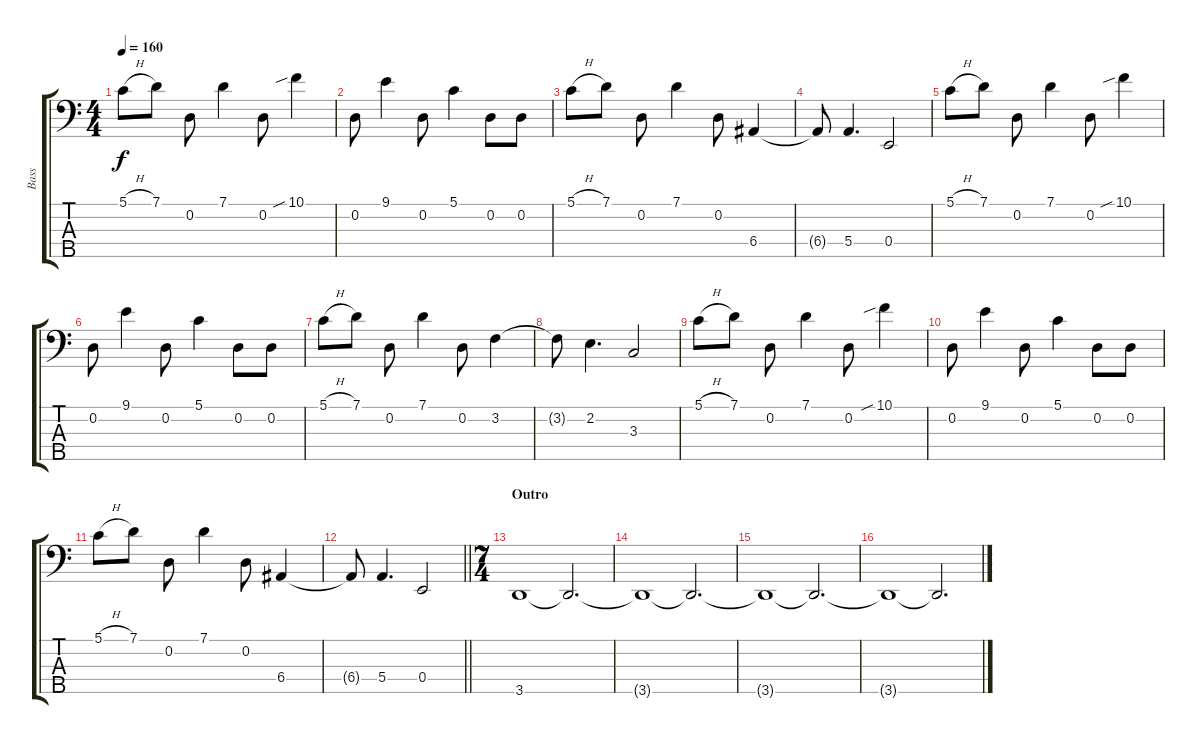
\track ("Bass" "Bass") {instrument electricbassfinger}
\staff {score tabs}
\tuning (G2 D2 A1 E1 B0) {hide}
\ts (4 4)
\tempo 160
\clef f4
\ks c
5.1{h}.8{dy f} 7.1.8 0.2.8 7.1.4 0.2.8 10.1{sib}.4 |
0.2.8 9.1.4 0.2.8 5.1.4 0.2.8 0.2.8 |
5.1{h}.8 7.1.8 0.2.8 7.1.4 0.2.8 6.4.4 |
6.4{t}.8 5.4.4{d} 0.4.2 |
5.1{h}.8 7.1.8 0.2.8 7.1.4 0.2.8 10.1{sib}.4 |
0.2.8 9.1.4 0.2.8 5.1.4 0.2.8 0.2.8 |
5.1{h}.8 7.1.8 0.2.8 7.1.4 0.2.8 3.2.4 |
3.2{t}.8 2.2.4{d} 3.3.2 |
5.1{h}.8 7.1.8 0.2.8 7.1.4 0.2.8 10.1{sib}.4 |
0.2.8 9.1.4 0.2.8 5.1.4 0.2.8 0.2.8 |
5.1{h}.8 7.1.8 0.2.8 7.1.4 0.2.8 6.4.4 |
\barLineRight lightlight
6.4{t}.8 5.4.4{d} 0.4.2 |
\ts (7 4)
\section ("" "Outro")
3.5.1 3.5{t}.2{d} |
3.5{t}.1 3.5{t}.2{d} |
3.5{t}.1 3.5{t}.2{d} |
3.5{t}.1 3.5{t}.2{d}
